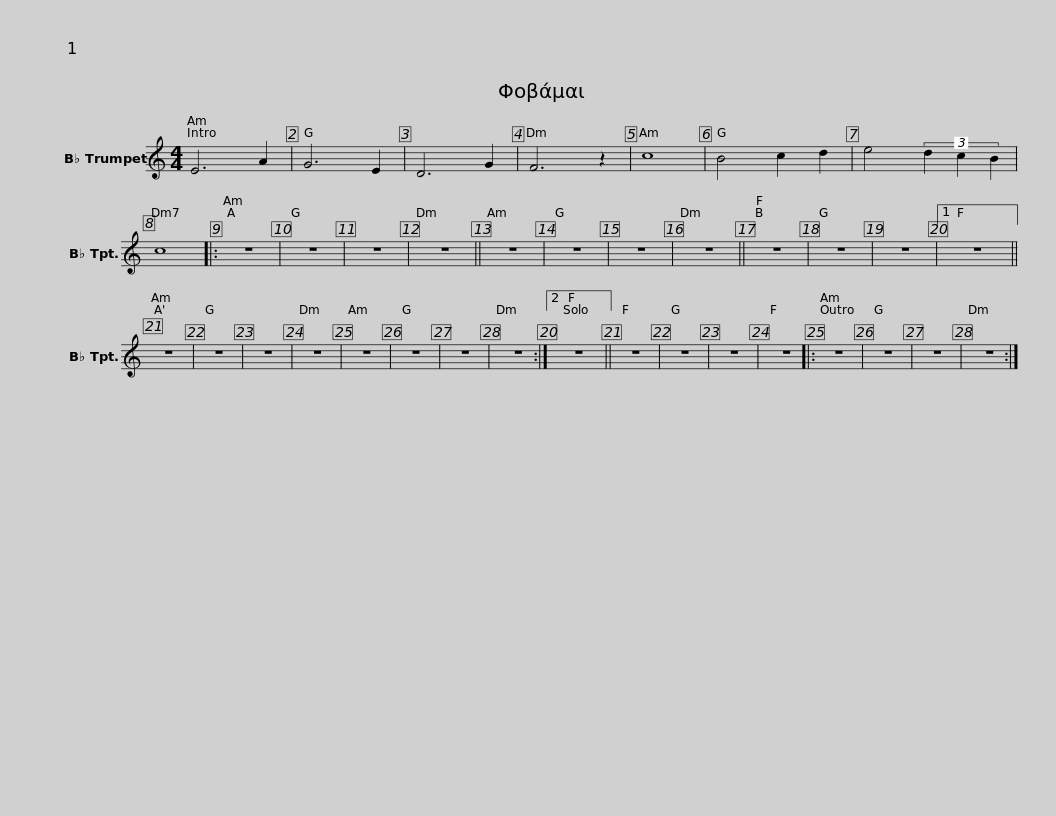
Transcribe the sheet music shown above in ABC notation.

X:1
L:1/8
M:4/4
I:linebreak $
K:none
V:1 treble transpose=-2
V:1
[K:C] E6 A2 | G6 E2 | D6 G2 | F6 z2 |$ c8 | %5
 B4 c2 d2 | e4 (3d2 c2 B2 | c8 |:$ z8 | z8 | %10
 z8 | z8 ||$ z8 | z8 | z8 | %15
 z8 ||$ z8 | z8 | z8 |1 z8 ||$ %20
 z8 | z8 | z8 | z8 |$ z8 | %25
 z8 | z8 | z8 :|2$ z8 || z8 | %30
 z8 | z8 | z8 |: z8 | z8 | %35
 z8 | z8 :| %37
